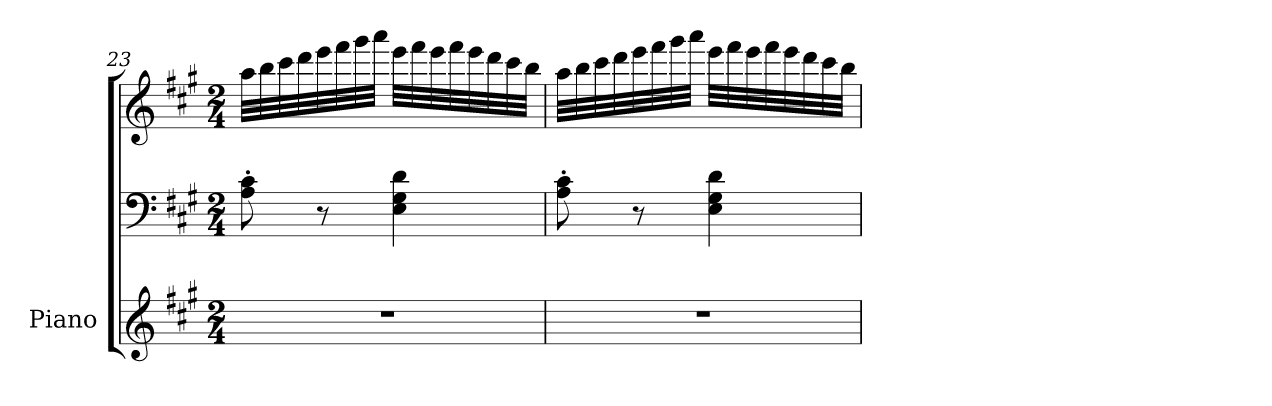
**kern	**kern	**kern
*part1	*part1	*part1
*staff3	*staff2	*staff1
*I"Piano	*	*
*I'Pno	*	*
*clefG2	*clefF4	*clefG2
*k[f#c#g#]	*k[f#c#g#]	*k[f#c#g#]
*M2/4	*M2/4	*M2/4
=23	=23	=23
2r	8A\' 8c#\'	32aa\LLL
.	.	32bb\
.	.	32ccc#\
.	.	32ddd\
.	8r	32eee\
.	.	32fff#\
.	.	32ggg#\
.	.	32aaa\JJJ
.	4E\ 4G#\ 4d\	32eee\LLL
.	.	32fff#\
.	.	32eee\
.	.	32fff#\
.	.	32eee\
.	.	32ddd\
.	.	32ccc#\
.	.	32bb\JJJ
!!LO:LB:g=z
=24	=24	=24
2r	8A\' 8c#\'	32aa\LLL
.	.	32bb\
.	.	32ccc#\
.	.	32ddd\
.	8r	32eee\
.	.	32fff#\
.	.	32ggg#\
.	.	32aaa\JJJ
.	4E\ 4G#\ 4d\	32eee\LLL
.	.	32fff#\
.	.	32eee\
.	.	32fff#\
.	.	32eee\
.	.	32ddd\
.	.	32ccc#\
.	.	32bb\JJJ
=	=	=
*-	*-	*-
